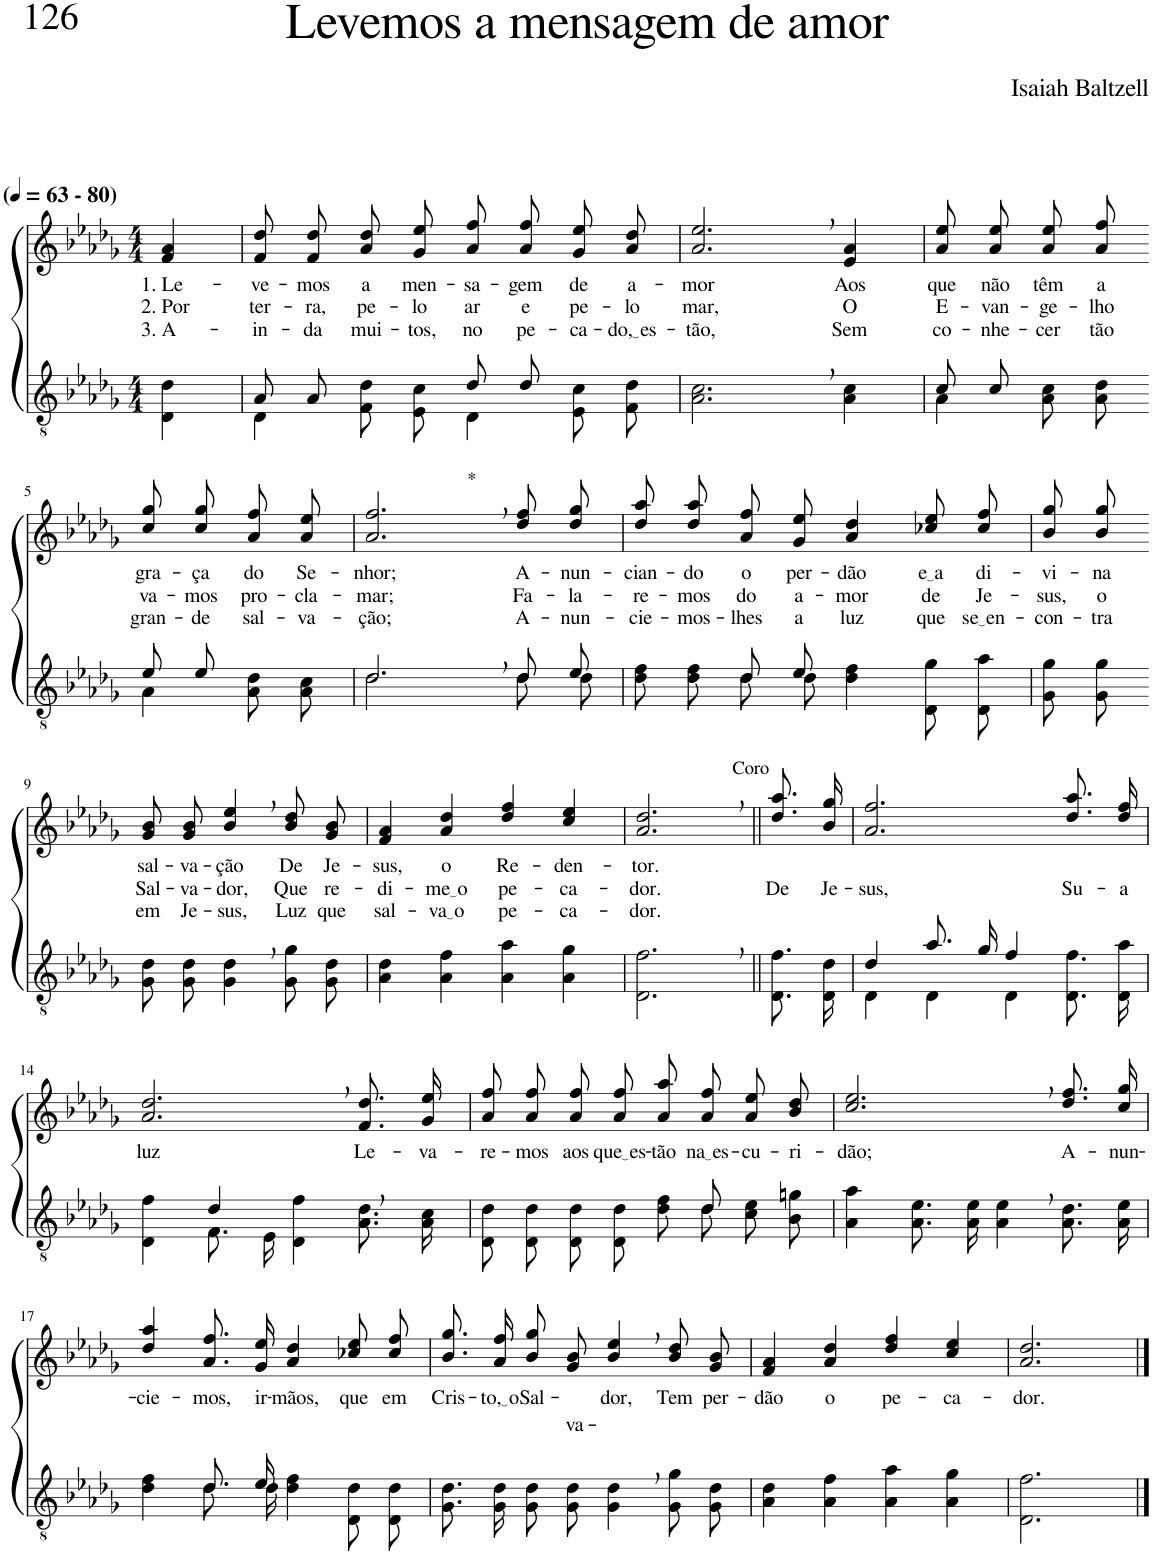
**kern	**kern	**text	**text	**text
*part2	*part1	*part1	*part1	*part1
*staff2	*staff1	*staff1	*staff1	*staff1
*I"Parte III e IV	*I"Parte I e II	*	*	*
*clefGv2	*clefG2	*	*	*
*Trd3c5	*Trd3c5	*	*	*
*k[b-e-a-d-g-]	*k[b-e-a-d-g-]	*	*	*
*M4/4	*M4/4	*	*	*
*MM63	*MM63	*	*	*
=1	=1	=1	=1	=1
!	!LO:TX:a:B:t=(	!	!	!
!	!LO:TX:a:B:t=- 80)	!	!	!
!	!	!LO:LY:b	!LO:LY:b	!LO:LY:b
4D-\ 4d-\	4f/ 4a-/	1. Le-	2. Por	3. A-
=2	=2	=2	=2	=2
*^	*	*	*	*
!	!	!	!LO:LY:b	!LO:LY:b	!LO:LY:b
8A-/L	4D-\	8f/ 8dd-/L	-ve-	ter-	-in-
!	!	!	!LO:LY:b	!LO:LY:b	!LO:LY:b
8A-/J	.	8f/ 8dd-/J	-mos	-ra,	-da
!	!	!	!LO:LY:b	!LO:LY:b	!LO:LY:b
4ryy	8F/ 8d-/L	8a-\ 8dd-\L	a	pe-	mui-
!	!	!	!LO:LY:b	!LO:LY:b	!LO:LY:b
.	8E-/ 8c/J	8g-\ 8ee-\J	men-	-lo	-tos,
!	!	!	!LO:LY:b	!LO:LY:b	!LO:LY:b
8d-/L	4D-\	8a-\ 8ff\L	-sa-	ar	no
!	!	!	!LO:LY:b	!LO:LY:b	!LO:LY:b
8d-/J	.	8a-\ 8ff\J	-gem	e	pe-
!	!	!	!LO:LY:b	!LO:LY:b	!LO:LY:b
4ryy	8E-/ 8c/L	8g-\ 8ee-\L	de	pe-	-ca-
!	!	!	!LO:LY:b	!LO:LY:b	!LO:LY:b
.	8F/ 8d-/J	8a-\ 8dd-\J	a-	-lo	do, es
=3	=3	=3	=3	=3	=3
!	!	!	!LO:LY:b	!LO:LY:b	!LO:LY:b
*v	*v	*	*	*	*
2.A-\, 2.c\,	2.a-/, 2.ee-/,	-mor	mar,	-tão,
!	!	!LO:LY:b	!LO:LY:b	!LO:LY:b
4A-\ 4c\	4e-/ 4a-/	Aos	O	Sem
=4	=4	=4	=4	=4
*^	*	*	*	*
!	!	!	!LO:LY:b	!LO:LY:b	!LO:LY:b
8c/L	4A-\	8a-\ 8ee-\L	que	E-	co-
!	!	!	!LO:LY:b	!LO:LY:b	!LO:LY:b
8c/J	.	8a-\ 8ee-\J	não	-van-	-nhe-
!	!	!	!LO:LY:b	!LO:LY:b	!LO:LY:b
4ryy	8A-\ 8c\L	8a-\ 8ee-\L	têm	-ge-	-cer
!	!	!	!LO:LY:b	!LO:LY:b	!LO:LY:b
.	8A-\ 8d-\J	8a-\ 8ff\J	a	-lho	tão
!!LO:LB:g=z
=5-	=5-	=5-	=5-	=5-	=5-
!	!	!	!LO:LY:b	!LO:LY:b	!LO:LY:b
8e-/L	4A-\	8cc\ 8gg-\L	gra-	va-	gran-
!	!	!	!LO:LY:b	!LO:LY:b	!LO:LY:b
8e-/J	.	8cc\ 8gg-\J	-ça	-mos	-de
!	!	!	!LO:LY:b	!LO:LY:b	!LO:LY:b
4ryy	8A-\ 8d-\L	8a-\ 8ff\L	do	pro-	sal-
!	!	!	!LO:LY:b	!LO:LY:b	!LO:LY:b
.	8A-\ 8c\J	8a-\ 8ee-\J	Se-	-cla-	-va-
=6	=6	=6	=6	=6	=6
!	!	!LO:TX:a:t=*	!	!	!
!	!	!	!LO:LY:b	!LO:LY:b	!LO:LY:b
2.d-,/	2.d-\	2.a-/, 2.ff/,	-nhor;	-mar;	-ção;
!	!	!	!LO:LY:b	!LO:LY:b	!LO:LY:b
8d-/L	8d-\L	8dd-\ 8ff\L	A-	Fa-	A-
!	!	!	!LO:LY:b	!LO:LY:b	!LO:LY:b
8e-/J	8d-\J	8dd-\ 8gg-\J	-nun-	-la-	-nun-
=7	=7	=7	=7	=7	=7
!	!	!	!LO:LY:b	!LO:LY:b	!LO:LY:b
4ryy	8d-\ 8f\L	8dd-\ 8aa-\L	-cian-	-re-	-cie-
!	!	!	!LO:LY:b	!LO:LY:b	!LO:LY:b
.	8d-\ 8f\J	8dd-\ 8aa-\J	-do	-mos	-mos-
!	!	!	!LO:LY:b	!LO:LY:b	!LO:LY:b
8d-/L	8d-\L	8a-\ 8ff\L	o	do	-lhes
!	!	!	!LO:LY:b	!LO:LY:b	!LO:LY:b
8e-/J	8d-\J	8g-\ 8ee-\J	per-	a-	a
!	!	!	!LO:LY:b	!LO:LY:b	!LO:LY:b
2ryy	4d-\ 4f\	4a-/ 4dd-/	-dão	-mor	luz
!	!	!	!LO:LY:b	!LO:LY:b	!LO:LY:b
.	8D-\ 8g-\L	8cc-X\ 8ee-\L	e a	de	que
!	!	!	!LO:LY:b	!LO:LY:b	!LO:LY:b
.	8D-\ 8a-\J	8cc-\ 8ff\J	di-	Je-	se en
=8	=8	=8	=8	=8	=8
!	!	!	!LO:LY:b	!LO:LY:b	!LO:LY:b
*v	*v	*	*	*	*
8G-\ 8g-\L	8b-\ 8gg-\L	-vi-	-sus,	-con-
!	!	!LO:LY:b	!LO:LY:b	!LO:LY:b
8G-\ 8g-\J	8b-\ 8gg-\J	-na	o	-tra
!!LO:LB:g=z
=9-	=9-	=9-	=9-	=9-
!	!	!LO:LY:b	!LO:LY:b	!LO:LY:b
8G-\ 8d-\L	8g-/ 8b-/L	sal-	Sal-	em
!	!	!LO:LY:b	!LO:LY:b	!LO:LY:b
8G-\ 8d-\J	8g-/ 8b-/J	-va-	-va-	Je-
!	!	!LO:LY:b	!LO:LY:b	!LO:LY:b
4G-\, 4d-\,	4b-/, 4ee-/,	-ção	-dor,	-sus,
!	!	!LO:LY:b	!LO:LY:b	!LO:LY:b
8G-\ 8g-\L	8b-\ 8dd-\L	De	Que	Luz
!	!	!LO:LY:b	!LO:LY:b	!LO:LY:b
8G-\ 8d-\J	8g-\ 8b-\J	Je-	re-	que
=10	=10	=10	=10	=10
!	!	!LO:LY:b	!LO:LY:b	!LO:LY:b
4A-\ 4d-\	4f/ 4a-/	-sus,	-di-	sal-
!	!	!LO:LY:b	!LO:LY:b	!LO:LY:b
4A-\ 4f\	4a-/ 4dd-/	o	me o	va o
!	!	!LO:LY:b	!LO:LY:b	!LO:LY:b
4A-\ 4a-\	4dd-/ 4ff/	Re-	pe-	pe-
!	!	!LO:LY:b	!LO:LY:b	!LO:LY:b
4A-\ 4g-\	4cc/ 4ee-/	-den-	-ca-	-ca-
=11	=11	=11	=11	=11
!	!LO:TX:a:t=Coro	!	!	!
!	!	!LO:LY:b	!LO:LY:b	!LO:LY:b
2.D-\, 2.f\,	2.a-/, 2.dd-/,	-tor.	-dor.	-dor.
=12||	=12||	=12||	=12||	=12||
!	!	!	!LO:LY:b	!
8.D-/ 8.f/L	8.dd-\ 8.aa-\L	.	De	.
!	!	!	!LO:LY:b	!
16D-/ 16d-/Jk	16b-\ 16gg-\Jk	.	Je-	.
=13	=13	=13	=13	=13
*^	*	*	*	*
!	!	!	!	!LO:LY:b	!
4d-/	4D-\	2.a-/ 2.ff/	.	-sus,	.
8.a-/L	4D-\	.	.	.	.
16g-/Jk	.	.	.	.	.
4f/	4D-\	.	.	.	.
!	!	!	!	!LO:LY:b	!
4ryy	8.D-\ 8.f\L	8.dd-\ 8.aa-\L	.	Su-	.
!	!	!	!	!LO:LY:b	!
.	16D-\ 16a-\Jk	16dd-\ 16ff\Jk	.	-a	.
!!LO:LB:g=z
=14	=14	=14	=14	=14	=14
!	!	!	!LO:LY:b	!	!
4ryy	4D-\ 4f\	2.a-/, 2.dd-/,	luz	.	.
4d-/	8.F\L	.	.	.	.
.	16E-\Jk	.	.	.	.
2ryy	4D-\ 4f\	.	.	.	.
!	!	!	!LO:LY:b	!	!
.	8.A-\ 8.d-\L	8.f\ 8.dd-\L	Le-	.	.
!	!	!	!LO:LY:b	!	!
.	16A-\ 16c\Jk	16g-\ 16ee-\Jk	-va-	.	.
=15	=15	=15	=15	=15	=15
!	!	!	!LO:LY:b	!	!
2ryy	8D-/ 8d-/L	8a-\ 8ff\L	-re-	.	.
!	!	!	!LO:LY:b	!	!
.	8D-/ 8d-/J	8a-\ 8ff\J	-mos	.	.
!	!	!	!LO:LY:b	!	!
.	8D-/ 8d-/L	8a-\ 8ff\L	aos	.	.
!	!	!	!LO:LY:b	!	!
.	8D-/ 8d-/J	8a-\ 8ff\J	que es	.	.
!	!	!	!LO:LY:b	!	!
8ryy	8d-\ 8f\L	8a-\ 8aa-\L	-tão	.	.
!	!	!	!LO:LY:b	!	!
8d-/	8d-\J	8a-\ 8ff\J	na es	.	.
!	!	!	!LO:LY:b	!	!
4ryy	8c\ 8e-\L	8a-\ 8ee-\L	-cu-	.	.
!	!	!	!LO:LY:b	!	!
.	8B-\ 8gn\J	8b-\ 8dd-\J	-ri-	.	.
=16	=16	=16	=16	=16	=16
!	!	!	!LO:LY:b	!	!
*v	*v	*	*	*	*
4A-\ 4a-\	2.cc/, 2.ee-/,	-dão;	.	.
8.A-\ 8.e-\L	.	.	.	.
16A-\ 16e-\Jk	.	.	.	.
4A-\, 4e-\,	.	.	.	.
!	!	!LO:LY:b	!	!
8.A-\ 8.d-\L	8.dd-\ 8.ff\L	A-	.	.
!	!	!LO:LY:b	!	!
16A-\ 16e-\Jk	16cc\ 16gg-\Jk	-nun-	.	.
!!LO:LB:g=z
=17	=17	=17	=17	=17
*^	*	*	*	*
!	!	!	!LO:LY:b	!	!
4ryy	4d-\ 4f\	4dd-/ 4aa-/	-cie-	.	.
!	!	!	!LO:LY:b	!	!
8.d-/L	8.d-\L	8.a-\ 8.ff\L	-mos,	.	.
!	!	!	!LO:LY:b	!	!
16e-/Jk	16d-\Jk	16g-\ 16ee-\Jk	ir-	.	.
!	!	!	!LO:LY:b	!	!
2ryy	4d-\ 4f\	4a-/ 4dd-/	-mãos,	.	.
!	!	!	!LO:LY:b	!	!
.	8D-/ 8d-/L	8cc-X\ 8ee-\L	que	.	.
!	!	!	!LO:LY:b	!	!
.	8D-/ 8d-/J	8cc-\ 8ff\J	em	.	.
=18	=18	=18	=18	=18	=18
!	!	!	!LO:LY:b	!	!
*v	*v	*	*	*	*
8.G-\ 8.d-\L	8.b-\ 8.gg-\L	Cris-	.	.
!	!	!LO:LY:b	!	!
16G-\ 16d-\Jk	16a-\ 16ff\Jk	to, o	.	.
!	!	!LO:LY:b	!	!
8G-\ 8d-\L	8b-\ 8gg-\L	Sal-	.	.
!	!	!LO:LY:b	!	!
8G-\ 8d-\J	8g-\ 8b-\J	-va-	.	.
!	!	!LO:LY:b	!	!
4G-\, 4d-\,	4b-/, 4ee-/,	dor,	.	.
!	!	!LO:LY:b	!	!
8G-\ 8g-\L	8b-\ 8dd-\L	-Tem	.	.
!	!	!LO:LY:b	!	!
8G-\ 8d-\J	8g-\ 8b-\J	per-	.	.
=19	=19	=19	=19	=19
!	!	!LO:LY:b	!	!
4A-\ 4d-\	4f/ 4a-/	-dão	.	.
!	!	!LO:LY:b	!	!
4A-\ 4f\	4a-/ 4dd-/	o	.	.
!	!	!LO:LY:b	!	!
4A-\ 4a-\	4dd-/ 4ff/	pe-	.	.
!	!	!LO:LY:b	!	!
4A-\ 4g-\	4cc/ 4ee-/	-ca-	.	.
=20	=20	=20	=20	=20
!	!	!LO:LY:b	!	!
2.D-\ 2.f\	2.a-/ 2.dd-/	-dor.	.	.
==	==	==	==	==
*-	*-	*-	*-	*-
